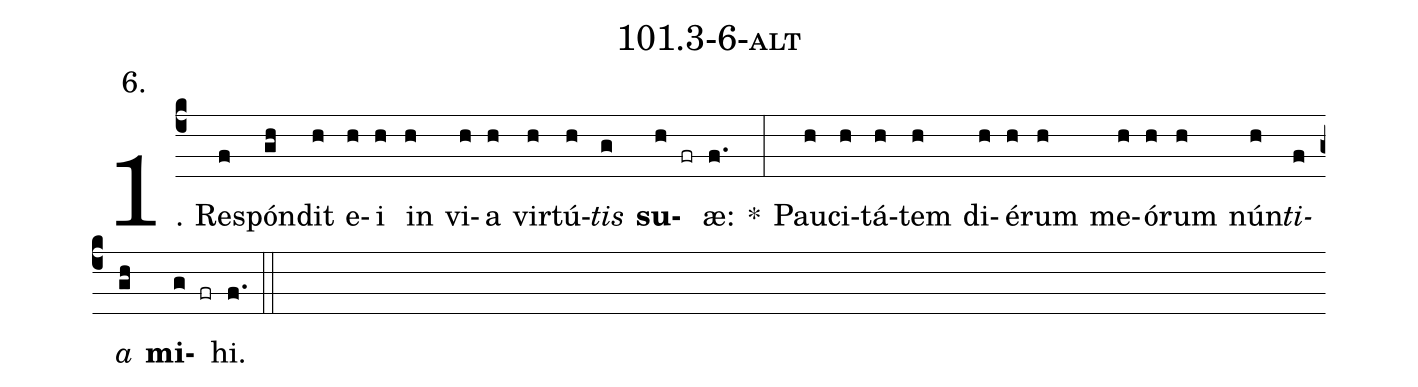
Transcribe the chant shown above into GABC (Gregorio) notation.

name: 101.3-6-alt;
annotation: 6.;
%%
(c4)1. Re(f)spón(gh)dit(h) e(h)i(h) in(h) vi(h)a(h) vir(h)tú(h)<i>tis</i>(g) <b>su</b>(h fr)æ:(f.) *(:) Pau(h)ci(h)tá(h)tem(h) di(h)é(h)rum(h) me(h)ó(h)rum(h) nún(h)<i>ti</i>(f)<i>a</i>(gh) <b>mi</b>(g fr)hi.(f.) (::)


%E(h) u(h) o(f) u(gh) a(g) e.(f.) (::)
